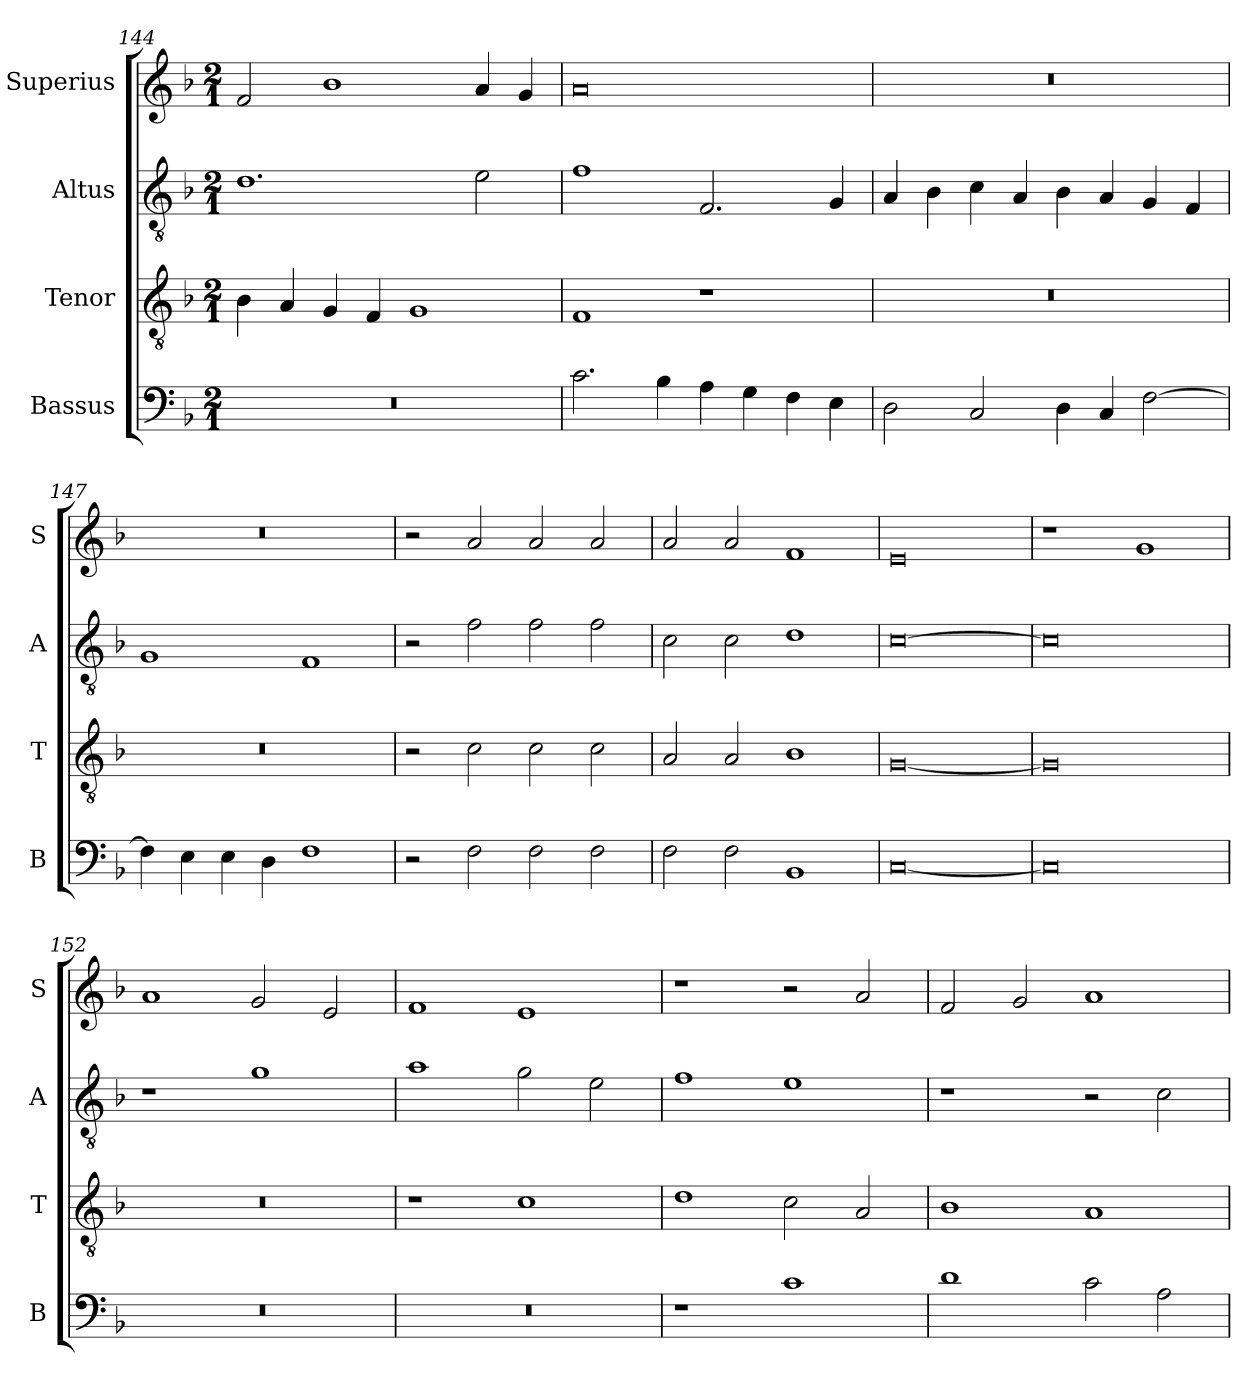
**kern	**kern	**kern	**kern
*part4	*part3	*part2	*part1
*staff4	*staff3	*staff2	*staff1
*I"Bassus	*I"Tenor	*I"Altus	*I"Superius
*I'B	*I'T	*I'A	*I'S
*clefF4	*clefGv2	*clefGv2	*clefG2
*k[b-]	*k[b-]	*k[b-]	*k[b-]
*F:	*F:	*F:	*F:
*M2/1	*M2/1	*M2/1	*M2/1
=144	=144	=144	=144
0r	4B-	1.d	2f
.	4A	.	.
.	4G	.	1b-
.	4F	.	.
.	1G	.	.
.	.	2e	4a
.	.	.	4g
=145	=145	=145	=145
2.c	1F	1f	0a
4B-	.	.	.
4A	1r	2.F	.
4G	.	.	.
4F	.	.	.
4E	.	4G	.
=146	=146	=146	=146
2D	0r	4A	0r
.	.	4B-	.
2C	.	4c	.
.	.	4A	.
4D	.	4B-	.
4C	.	4A	.
[2F	.	4G	.
.	.	4F	.
=147	=147	=147	=147
4F]	0r	1G	0r
4E	.	.	.
4E	.	.	.
4D	.	.	.
1F	.	1F	.
=148	=148	=148	=148
2r	2r	2r	2r
2F	2c	2f	2a
2F	2c	2f	2a
2F	2c	2f	2a
=149	=149	=149	=149
2F	2A	2c	2a
2F	2A	2c	2a
1BB-	1B-	1d	1f
=150	=150	=150	=150
[0C	[0G	[0c	0e
=151	=151	=151	=151
0C]	0G]	0c]	1r
.	.	.	1g
=152	=152	=152	=152
0r	0r	1r	1a
.	.	1g	2g
.	.	.	2e
=153	=153	=153	=153
0r	1r	1a	1f
.	1c	2g	1e
.	.	2e	.
=154	=154	=154	=154
1r	1d	1f	1r
1c	2c	1e	2r
.	2A	.	2a
=155	=155	=155	=155
1d	1B-	1r	2f
.	.	.	2g
2c	1A	2r	1a
2A	.	2c	.
=	=	=	=
*-	*-	*-	*-
